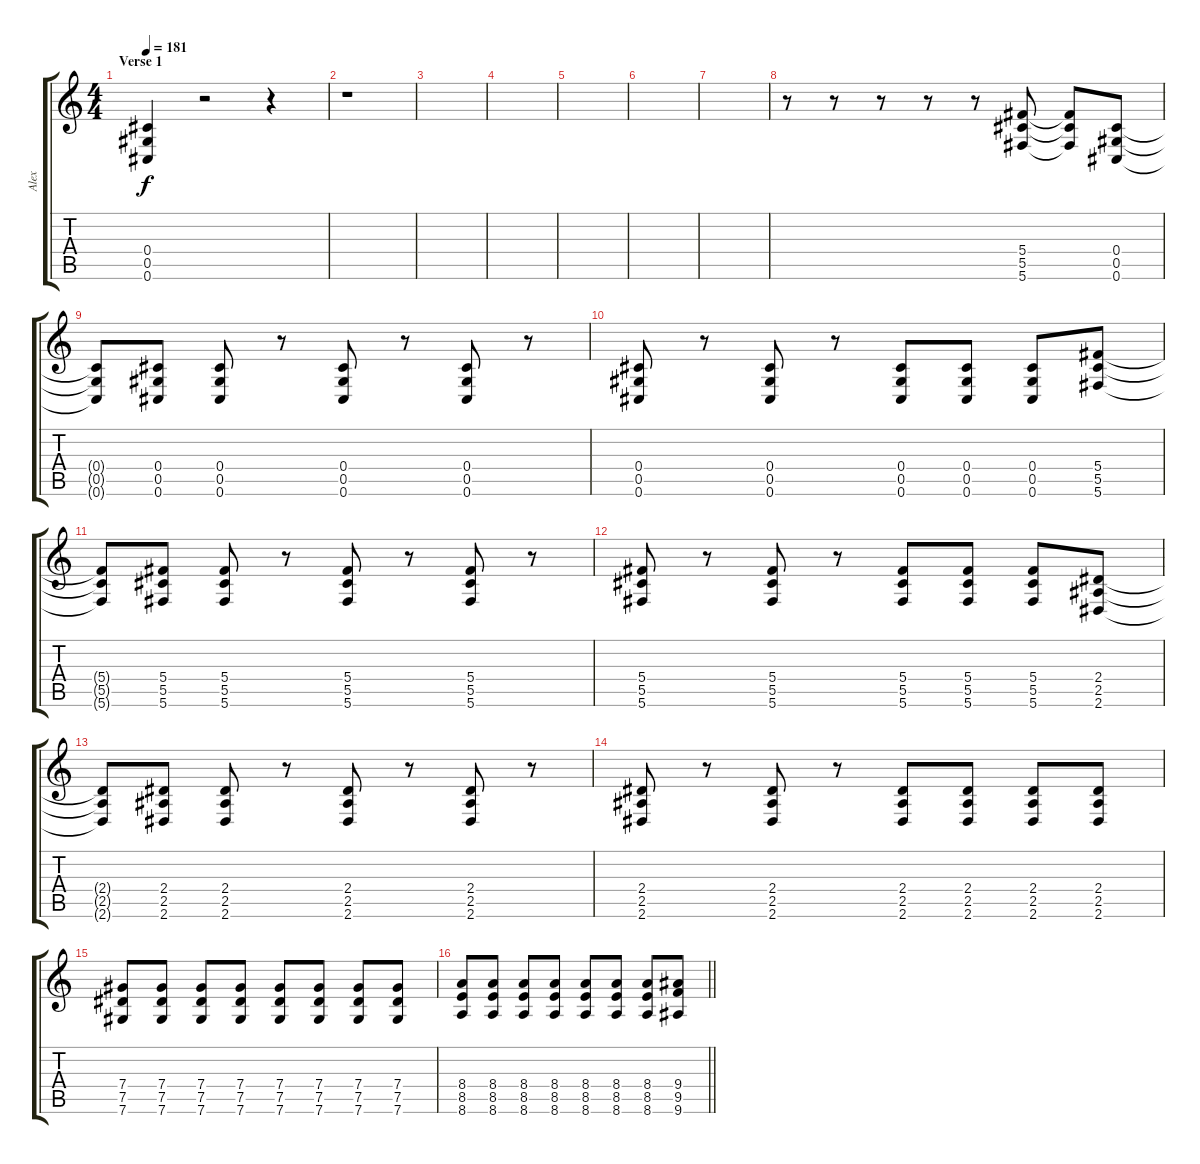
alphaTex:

\track ("Alex" "Alex") {instrument distortionguitar}
\staff {score tabs}
\tuning (Eb4 Bb3 Gb3 Db3 Ab2 Db2) {hide}
\ts (4 4)
\section ("" "Verse 1")
\tempo 181
\clef g2
\ks c
(0.4 0.5 0.6).4{dy f} r.2 r.4 |
r.1 |
|
|
|
|
|
r.8 r.8 r.8 r.8 r.8 (5.4 5.5 5.6).8 (5.4{t} 5.5{t} 5.6{t}).8 (0.4 0.5 0.6).8 |
(0.4{t} 0.5{t} 0.6{t}).8 (0.4 0.5 0.6).8 (0.4 0.5 0.6).8 r.8 (0.4 0.5 0.6).8 r.8 (0.4 0.5 0.6).8 r.8 |
(0.4 0.5 0.6).8 r.8 (0.4 0.5 0.6).8 r.8 (0.4 0.5 0.6).8 (0.4 0.5 0.6).8 (0.4 0.5 0.6).8 (5.4 5.5 5.6).8 |
(5.4{t} 5.5{t} 5.6{t}).8 (5.4 5.5 5.6).8 (5.4 5.5 5.6).8 r.8 (5.4 5.5 5.6).8 r.8 (5.4 5.5 5.6).8 r.8 |
(5.4 5.5 5.6).8 r.8 (5.4 5.5 5.6).8 r.8 (5.4 5.5 5.6).8 (5.4 5.5 5.6).8 (5.4 5.5 5.6).8 (2.4 2.5 2.6).8 |
(2.4{t} 2.5{t} 2.6{t}).8 (2.4 2.5 2.6).8 (2.4 2.5 2.6).8 r.8 (2.4 2.5 2.6).8 r.8 (2.4 2.5 2.6).8 r.8 |
(2.4 2.5 2.6).8 r.8 (2.4 2.5 2.6).8 r.8 (2.4 2.5 2.6).8 (2.4 2.5 2.6).8 (2.4 2.5 2.6).8 (2.4 2.5 2.6).8 |
(7.4 7.5 7.6).8 (7.4 7.5 7.6).8 (7.4 7.5 7.6).8 (7.4 7.5 7.6).8 (7.4 7.5 7.6).8 (7.4 7.5 7.6).8 (7.4 7.5 7.6).8 (7.4 7.5 7.6).8 |
\barLineRight lightlight
(8.4 8.5 8.6).8 (8.4 8.5 8.6).8 (8.4 8.5 8.6).8 (8.4 8.5 8.6).8 (8.4 8.5 8.6).8 (8.4 8.5 8.6).8 (8.4 8.5 8.6).8 (9.4 9.5 9.6).8
